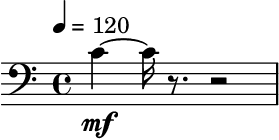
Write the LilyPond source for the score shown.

\version "2.24.2"
\language "english"
\include "lilypond-book-preamble.ly"
#(ly:set-option 'tall-page-formats 'png)
\header
{
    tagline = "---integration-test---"
}
\score
{
    % OPEN_BRACKETS:
    \new Staff
    {
        % OPEN_BRACKETS:
        \new Voice
        {
            % OPEN_BRACKETS:
            {
                % BEFORE:
                % COMMANDS:
                \tempo 4=120
                % OPENING:
                % COMMANDS:
                \clef "bass"
                \time 4/4
                c'4
                % AFTER:
                % ARTICULATIONS:
                \mf
                % SPANNER_STARTS:
                ~
                c'16
                r8.
                r2
            % CLOSE_BRACKETS:
            }
        % CLOSE_BRACKETS:
        }
    % CLOSE_BRACKETS:
    }
}
